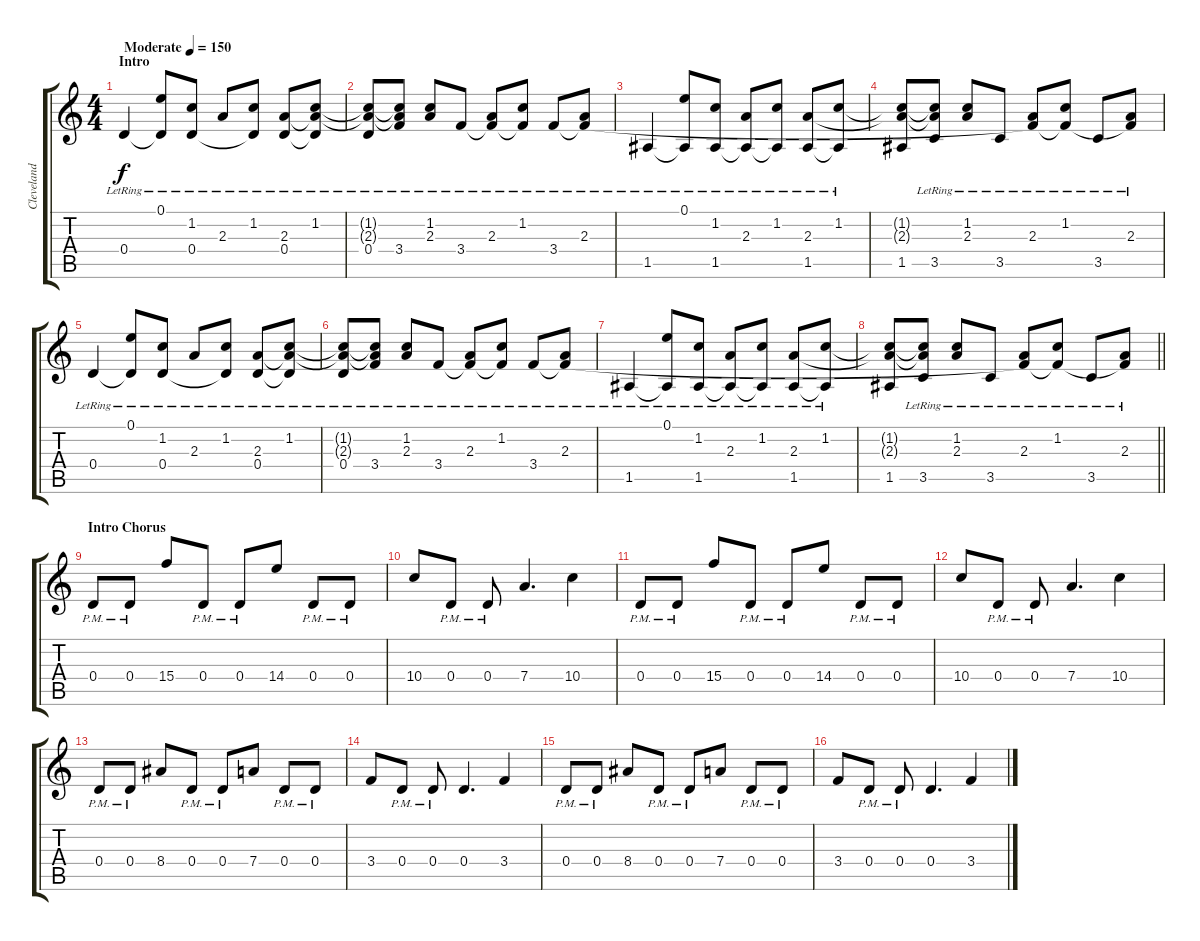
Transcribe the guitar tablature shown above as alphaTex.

\track ("Cleveland Stever" "Cleveland ") {instrument acousticguitarsteel}
\staff {score tabs}
\tuning (E4 B3 G3 D3 A2 D2) {hide}
\ts (4 4)
\section ("" "Intro")
\tempo (150 "Moderate")
\clef g2
\ks c
0.4{lr}.4{dy f instrument acousticguitarsteel} (0.1{lr} 0.4{t}).8 (1.2{lr} 0.4{lr}).8 2.3{lr}.8 (1.2{lr} 0.4{t}).8 (2.3{lr} 0.4{lr}).8 (1.2{lr} 2.3{t} 0.4{t}).8 |
(1.2{t} 2.3{t} 0.4{lr}).8 (1.2{t} 2.3{t} 3.4{lr}).8 (1.2{lr} 2.3{lr}).8 3.4{lr}.8 (2.3{lr} 3.4{t}).8 (1.2{lr} 3.4{t}).8 3.4{lr}.8 (2.3{lr} 3.4{t}).8 |
1.5{lr}.4 (0.1{lr} 1.5{t}).8 (1.2{lr} 1.5{lr}).8 (2.3{lr} 1.5{t}).8 (1.2{lr} 1.5{t}).8 (2.3{lr} 1.5{lr}).8 (1.2{lr} 1.5{t}).8 |
(1.2{t} 2.3{t} 1.5).8 (1.2{t} 2.3{t} 3.5{lr}).8 (1.2{lr} 2.3{lr}).8 3.5{lr}.8 (2.3{lr} 3.4{t}).8 (1.2{lr} 3.4{t}).8 3.5{lr}.8 (2.3{lr} 3.4{t}).8 |
0.4{lr}.4 (0.1{lr} 0.4{t}).8 (1.2{lr} 0.4{lr}).8 2.3{lr}.8 (1.2{lr} 0.4{t}).8 (2.3{lr} 0.4{lr}).8 (1.2{lr} 2.3{t} 0.4{t}).8 |
(1.2{t} 2.3{t} 0.4{lr}).8 (1.2{t} 2.3{t} 3.4{lr}).8 (1.2{lr} 2.3{lr}).8 3.4{lr}.8 (2.3{lr} 3.4{t}).8 (1.2{lr} 3.4{t}).8 3.4{lr}.8 (2.3{lr} 3.4{t}).8 |
1.5{lr}.4 (0.1{lr} 1.5{t}).8 (1.2{lr} 1.5{lr}).8 (2.3{lr} 1.5{t}).8 (1.2{lr} 1.5{t}).8 (2.3{lr} 1.5{lr}).8 (1.2{lr} 1.5{t}).8 |
\barLineRight lightlight
(1.2{t} 2.3{t} 1.5).8 (1.2{t} 2.3{t} 3.5{lr}).8 (1.2{lr} 2.3{lr}).8 3.5{lr}.8 (2.3{lr} 3.4{t}).8 (1.2{lr} 3.4{t}).8 3.5{lr}.8 (2.3{lr} 3.4{t}).8 |
\section ("" "Intro Chorus")
0.4{pm}.8{volume 13 instrument overdrivenguitar} 0.4{pm}.8 15.4.8 0.4{pm}.8 0.4{pm}.8 14.4.8 0.4{pm}.8 0.4{pm}.8 |
10.4.8 0.4{pm}.8 0.4{pm}.8 7.4.4{d} 10.4.4 |
0.4{pm}.8{volume 13 instrument overdrivenguitar} 0.4{pm}.8 15.4.8 0.4{pm}.8 0.4{pm}.8 14.4.8 0.4{pm}.8 0.4{pm}.8 |
10.4.8 0.4{pm}.8 0.4{pm}.8 7.4.4{d} 10.4.4 |
0.4{pm}.8 0.4{pm}.8 8.4.8 0.4{pm}.8 0.4{pm}.8 7.4.8 0.4{pm}.8 0.4{pm}.8 |
3.4.8 0.4{pm}.8 0.4{pm}.8 0.4.4{d} 3.4.4 |
0.4{pm}.8 0.4{pm}.8 8.4.8 0.4{pm}.8 0.4{pm}.8 7.4.8 0.4{pm}.8 0.4{pm}.8 |
3.4.8 0.4{pm}.8 0.4{pm}.8 0.4.4{d} 3.4.4
